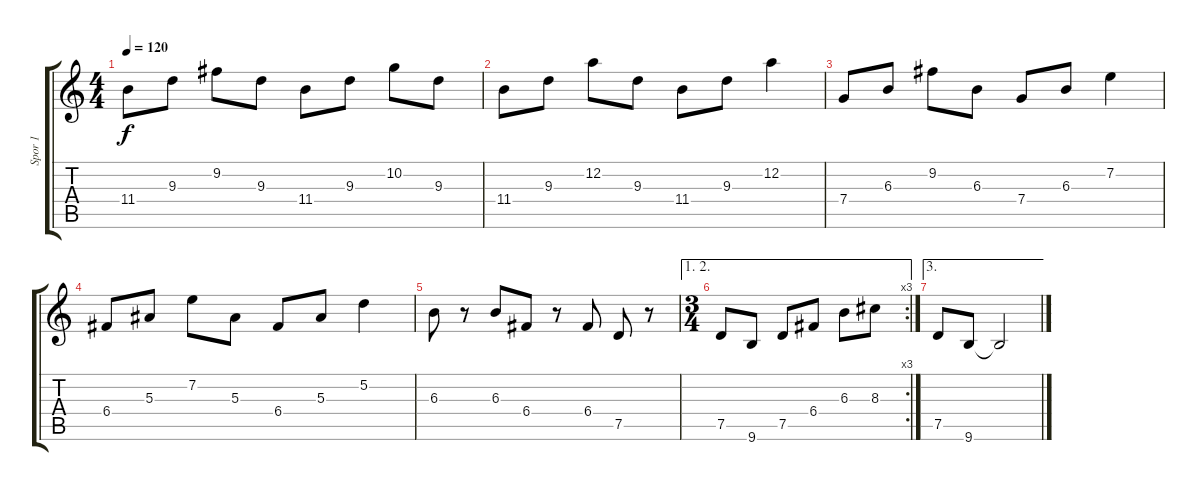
\track ("Spor 1" "Spor 1") {instrument overdrivenguitar}
\staff {score tabs}
\tuning (D4 A3 F3 C3 G2 D2) {hide}
\ts (4 4)
\tempo 120
\clef g2
\ks c
11.4.8{dy f} 9.3.8 9.2.8 9.3.8 11.4.8 9.3.8 10.2.8 9.3.8 |
11.4.8 9.3.8 12.2.8 9.3.8 11.4.8 9.3.8 12.2.4 |
7.4.8 6.3.8 9.2.8 6.3.8 7.4.8 6.3.8 7.2.4 |
6.4.8 5.3.8 7.2.8 5.3.8 6.4.8 5.3.8 5.2.4 |
6.3.8 r.8 6.3.8 6.4.8 r.8 6.4.8 7.5.8 r.8 |
\ae (1 2)
\rc 3
\ts (3 4)
7.5.8 9.6.8 7.5.8 6.4.8 6.3.8 8.3.8 |
\ae 3
7.5.8 9.6.8 9.6{t}.2
